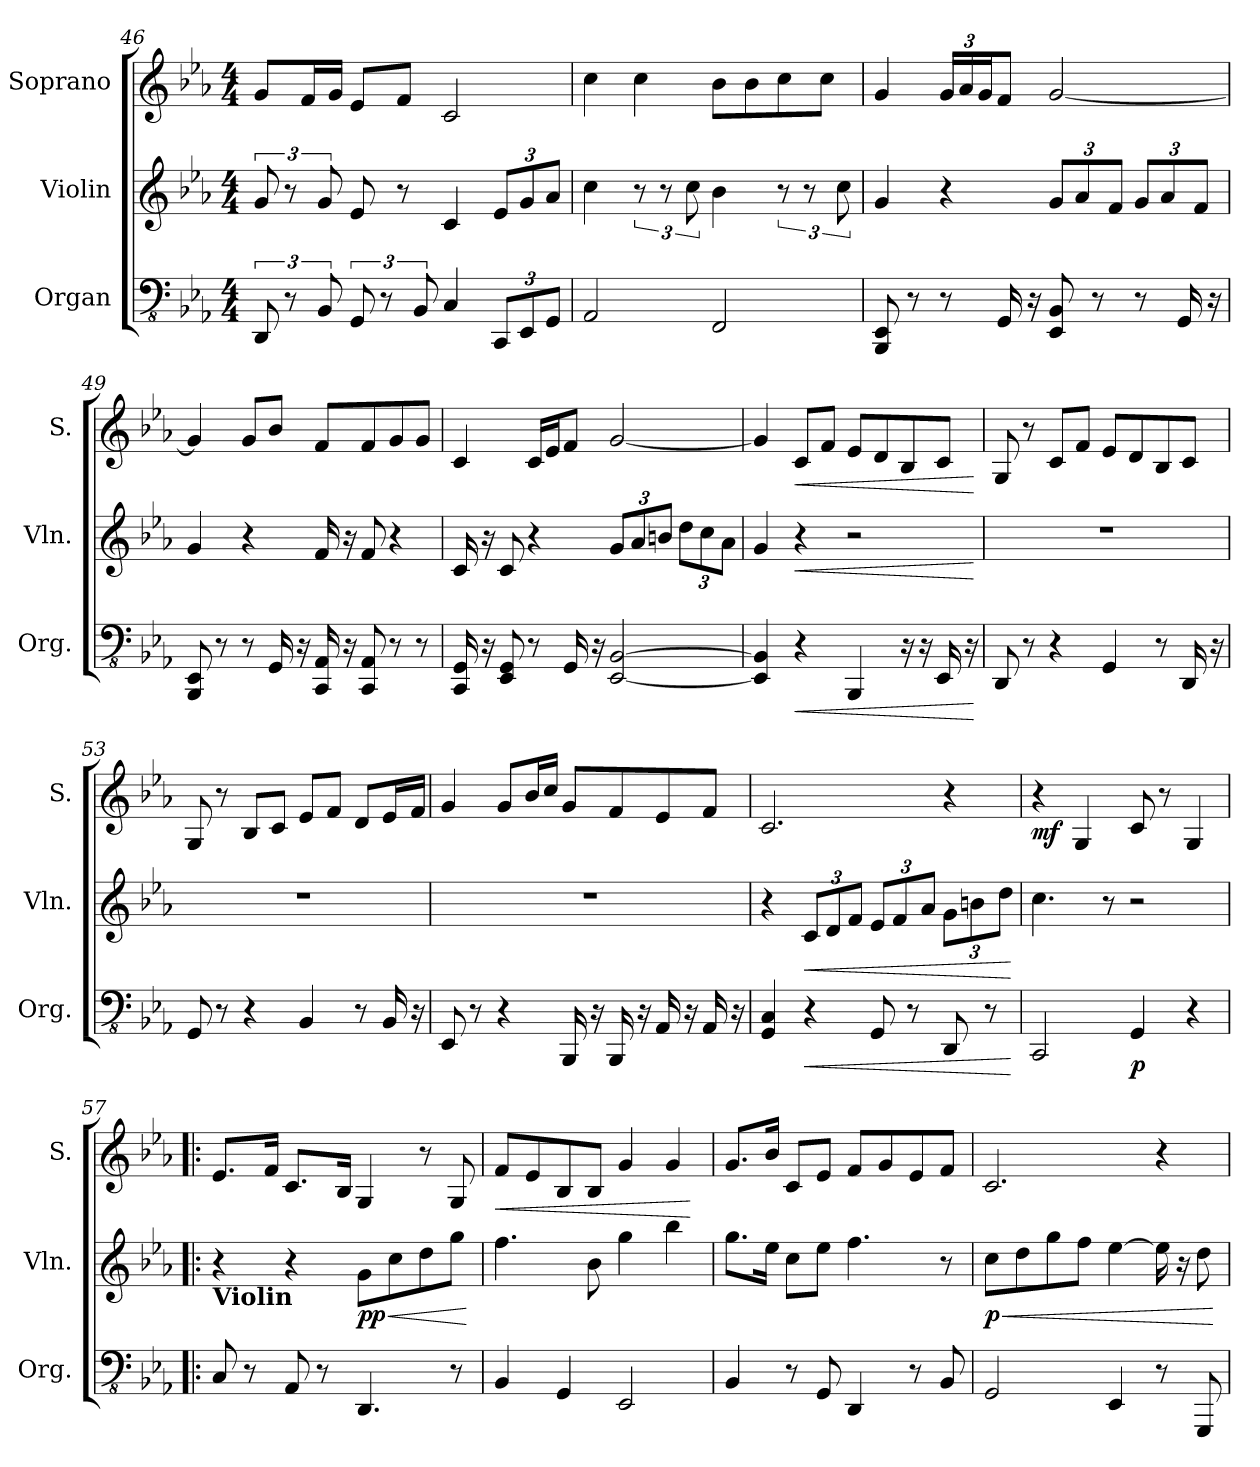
**kern	**dynam	**kern	**dynam	**kern	**dynam
*part3	*part3	*part2	*part2	*part1	*part1
*staff3	*staff3	*staff2	*staff2	*staff1	*staff1
*I"Organ	*	*I"Violin	*	*I"Soprano	*
*I'Org.	*	*I'Vln.	*	*I'S.	*
*clefFv4	*	*clefG2	*	*clefG2	*
*k[b-e-a-]	*	*k[b-e-a-]	*	*k[b-e-a-]	*
*M4/4	*	*M4/4	*	*M4/4	*
=46	=46	=46	=46	=46	=46
12DDD/	.	12g/	.	8g/L	.
12r	.	12r	.	.	.
.	.	.	.	16f/L	.
12BBB-/	.	12g/	.	.	.
.	.	.	.	16g/JJ	.
12GGG/	.	8e-/	.	8e-/L	.
12r	.	.	.	.	.
.	.	8r	.	8f/J	.
12BBB-/	.	.	.	.	.
4CC/	.	4c/	.	2c/	.
*Xbrackettup	*	*Xbrackettup	*	*	*
12CCC/L	.	12e-/L	.	.	.
12EEE-/	.	12g/	.	.	.
12GGG/J	.	12a-/J	.	.	.
!!LO:PB:g=z
=47	=47	=47	=47	=47	=47
2AAA-/	.	4cc\	.	4cc\	.
*	*	*brackettup	*	*	*
.	.	12r	.	4cc\	.
.	.	12r	.	.	.
.	.	12cc\	.	.	.
2FFF/	.	4b-\	.	8b-\L	.
.	.	.	.	8b-\	.
.	.	12r	.	8cc\	.
.	.	12r	.	.	.
.	.	.	.	8cc\J	.
.	.	12cc\	.	.	.
=48	=48	=48	=48	=48	=48
8BBBB-/ 8EEE-/	.	4g/	.	4g/	.
8r	.	.	.	.	.
*	*	*	*	*Xbrackettup	*
8r	.	4r	.	24g/LL	.
.	.	.	.	24a-/	.
.	.	.	.	24g/J	.
16GGG/	.	.	.	8f/J	.
16r	.	.	.	.	.
*	*	*Xbrackettup	*	*	*
8EEE-/ 8BBB-/	.	12g/L	.	[2g/	.
.	.	12a-/	.	.	.
8r	.	.	.	.	.
.	.	12f/J	.	.	.
8r	.	12g/L	.	.	.
.	.	12a-/	.	.	.
16GGG/	.	.	.	.	.
.	.	12f/J	.	.	.
16r	.	.	.	.	.
=49	=49	=49	=49	=49	=49
8BBBB-/ 8EEE-/	.	4g/	.	4g/]	.
8r	.	.	.	.	.
8r	.	4r	.	8g/L	.
16GGG/	.	.	.	8b-/J	.
16r	.	.	.	.	.
16CCC/ 16AAA-/	.	16f/	.	8f/L	.
16r	.	16r	.	.	.
8CCC/ 8AAA-/	.	8f/	.	8f/	.
8r	.	4r	.	8g/	.
8r	.	.	.	8g/J	.
!!LO:LB:g=z
=50	=50	=50	=50	=50	=50
16CCC/ 16GGG/	.	16c/	.	4c/	.
16r	.	16r	.	.	.
8EEE-/ 8GGG/	.	8c/	.	.	.
8r	.	4r	.	16c/LL	.
.	.	.	.	16e-/J	.
16GGG/	.	.	.	8f/J	.
16r	.	.	.	.	.
[2EEE-/ [2BBB-/	.	12g/L	.	[2g/	.
.	.	12a-/	.	.	.
.	.	12bn/J	.	.	.
.	.	12dd\L	.	.	.
.	.	12cc\	.	.	.
.	.	12a-\J	.	.	.
=51	=51	=51	=51	=51	=51
4EEE-/] 4BBB-/]	.	4g/	.	4g/]	.
!	!LO:HP:b	!	!LO:HP:b	!	!LO:HP:b
4r	<	4r	<	8c/L	<
.	.	.	.	8f/J	.
4BBBB-/	.	2r	.	8e-/L	.
.	.	.	.	8d/	.
16r	.	.	.	8B-/	.
16r	.	.	.	.	.
16EEE-/	.	.	.	8c/J	.
16r	.	.	.	.	.
.	[	.	[	.	[
=52	=52	=52	=52	=52	=52
8DDD/	.	1r	.	8G/	.
8r	.	.	.	8r	.
4r	.	.	.	8c/L	.
.	.	.	.	8f/J	.
4GGG/	.	.	.	8e-/L	.
.	.	.	.	8d/	.
8r	.	.	.	8B-/	.
16DDD/	.	.	.	8c/J	.
16r	.	.	.	.	.
!!LO:LB:g=z
=53	=53	=53	=53	=53	=53
8GGG/	.	1r	.	8G/	.
8r	.	.	.	8r	.
4r	.	.	.	8B-/L	.
.	.	.	.	8c/J	.
4BBB-/	.	.	.	8e-/L	.
.	.	.	.	8f/J	.
8r	.	.	.	8d/L	.
16BBB-/	.	.	.	16e-/L	.
16r	.	.	.	16f/JJ	.
=54	=54	=54	=54	=54	=54
8EEE-/	.	1r	.	4g/	.
8r	.	.	.	.	.
4r	.	.	.	8g/L	.
.	.	.	.	16b-/L	.
.	.	.	.	16cc/JJ	.
16BBBB-/	.	.	.	8g/L	.
16r	.	.	.	.	.
16BBBB-/	.	.	.	8f/	.
16r	.	.	.	.	.
16AAA-/	.	.	.	8e-/	.
16r	.	.	.	.	.
16AAA-/	.	.	.	8f/J	.
16r	.	.	.	.	.
=55	=55	=55	=55	=55	=55
4GGG/ 4CC/	.	4r	.	2.c/	.
!	!LO:HP:b	!	!LO:HP:b	!	!
4r	<	12c/L	<	.	.
.	.	12d/	.	.	.
.	.	12f/J	.	.	.
8GGG/	.	12e-/L	.	.	.
.	.	12f/	.	.	.
8r	.	.	.	.	.
.	.	12a-/J	.	.	.
8DDD/	.	12g\L	.	4r	.
.	.	12bn\	.	.	.
8r	.	.	.	.	.
.	.	12dd\J	.	.	.
.	[	.	[	.	.
=56	=56	=56	=56	=56	=56
*	*	*	*	*MM80	*
!	!	!	!	!	!LO:DY:b
2CCC/	.	4.cc\	.	4r	mf
.	.	.	.	4G/	.
.	.	8r	.	.	.
!	!LO:DY:b	!	!	!	!
4GGG/	p	2r	.	8c/	.
.	.	.	.	8r	.
4r	.	.	.	4G/	.
!!LO:LB:g=z
=57!|:	=57!|:	=57!|:	=57!|:	=57!|:	=57!|:
!	!	!LO:TX:b:B:t=Violin	!	!	!
8CC/	.	4r	.	8.e-/L	.
8r	.	.	.	.	.
.	.	.	.	16f/Jk	.
8AAA-/	.	4r	.	8.c/L	.
8r	.	.	.	.	.
.	.	.	.	16B-/Jk	.
!	!	!	!LO:HP:b	!	!
!	!	!	!LO:DY:n=1:b	!	!
4.DDD/	.	8g\L	< pp	4G/	.
.	.	8cc\	.	.	.
.	.	8dd\	.	8r	.
8r	.	8gg\J	.	8G/	.
.	.	.	[	.	.
=58	=58	=58	=58	=58	=58
!	!	!	!	!	!LO:HP:b
4BBB-/	.	4.ff\	.	8f/L	<
.	.	.	.	8e-/	.
4GGG/	.	.	.	8B-/	.
.	.	8b-\	.	8B-/J	.
2EEE-/	.	4gg\	.	4g/	.
.	.	4bb-\	.	4g/	.
.	.	.	.	.	[
=59	=59	=59	=59	=59	=59
4BBB-/	.	8.gg\L	.	8.g/L	.
.	.	16ee-\Jk	.	16b-/Jk	.
8r	.	8cc\L	.	8c/L	.
8GGG/	.	8ee-\J	.	8e-/J	.
4DDD/	.	4.ff\	.	8f/L	.
.	.	.	.	8g/	.
8r	.	.	.	8e-/	.
8BBB-/	.	8r	.	8f/J	.
=60	=60	=60	=60	=60	=60
!	!	!	!LO:HP:b	!	!
!	!	!	!LO:DY:n=1:b	!	!
2GGG/	.	8cc\L	< p	2.c/	.
.	.	8dd\	.	.	.
.	.	8gg\	.	.	.
.	.	8ff\J	.	.	.
4EEE-/	.	[4ee-\	.	.	.
8r	.	16ee-\]	.	4r	.
.	.	16r	.	.	.
8GGGG/	.	8dd\	.	.	.
.	.	.	[	.	.
=	=	=	=	=	=
*-	*-	*-	*-	*-	*-
